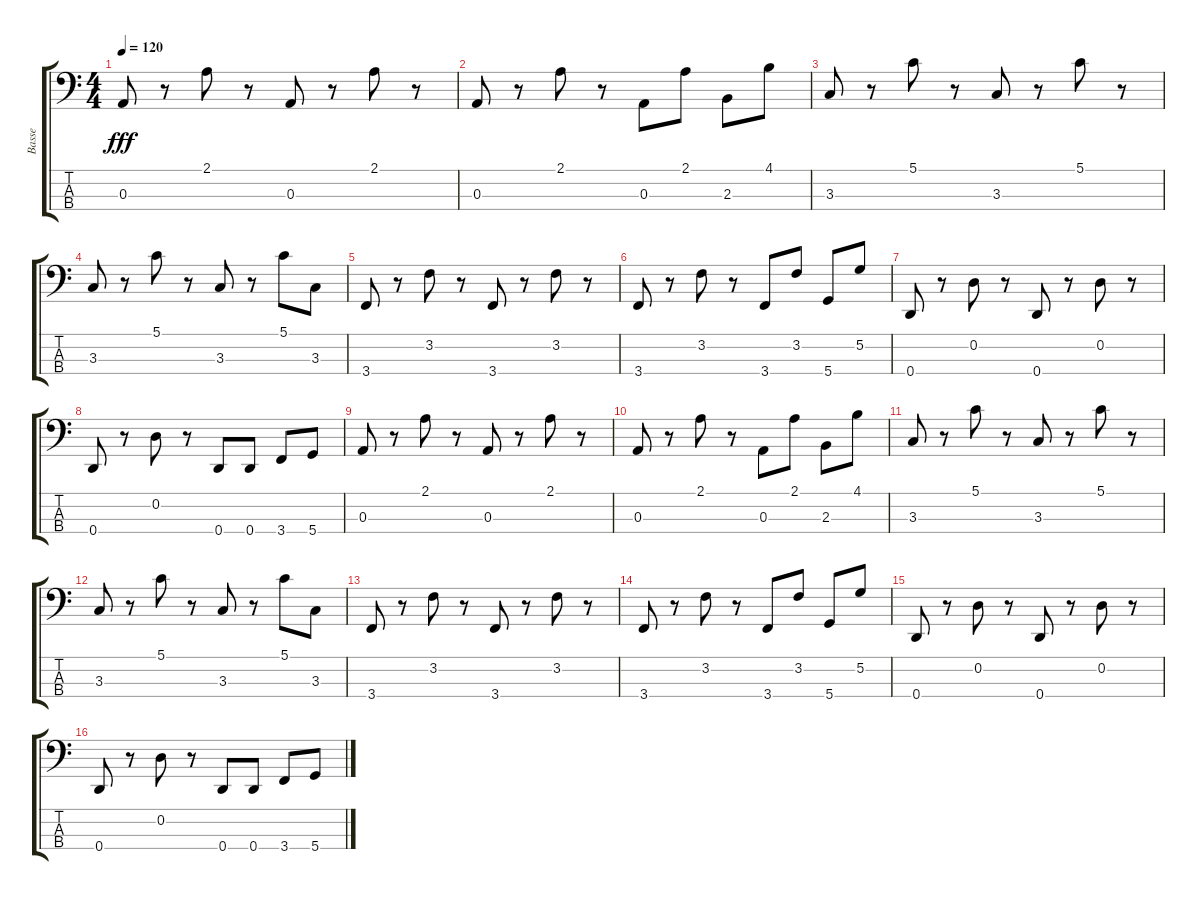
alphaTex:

\track ("Basse" "Basse") {instrument electricbassfinger}
\staff {score tabs}
\tuning (G2 D2 A1 D1) {hide}
\ts (4 4)
\tempo 120
\clef f4
\ks c
0.3.8{dy fff} r.8 2.1.8 r.8 0.3.8 r.8 2.1.8 r.8 |
0.3.8 r.8 2.1.8 r.8 0.3.8 2.1.8 2.3.8 4.1.8 |
3.3.8 r.8 5.1.8 r.8 3.3.8 r.8 5.1.8 r.8 |
3.3.8 r.8 5.1.8 r.8 3.3.8 r.8 5.1.8 3.3.8 |
3.4.8 r.8 3.2.8 r.8 3.4.8 r.8 3.2.8 r.8 |
3.4.8 r.8 3.2.8 r.8 3.4.8 3.2.8 5.4.8 5.2.8 |
0.4.8 r.8 0.2.8 r.8 0.4.8 r.8 0.2.8 r.8 |
0.4.8 r.8 0.2.8 r.8 0.4.8 0.4.8 3.4.8 5.4.8 |
0.3.8 r.8 2.1.8 r.8 0.3.8 r.8 2.1.8 r.8 |
0.3.8 r.8 2.1.8 r.8 0.3.8 2.1.8 2.3.8 4.1.8 |
3.3.8 r.8 5.1.8 r.8 3.3.8 r.8 5.1.8 r.8 |
3.3.8 r.8 5.1.8 r.8 3.3.8 r.8 5.1.8 3.3.8 |
3.4.8 r.8 3.2.8 r.8 3.4.8 r.8 3.2.8 r.8 |
3.4.8 r.8 3.2.8 r.8 3.4.8 3.2.8 5.4.8 5.2.8 |
0.4.8 r.8 0.2.8 r.8 0.4.8 r.8 0.2.8 r.8 |
0.4.8 r.8 0.2.8 r.8 0.4.8 0.4.8 3.4.8 5.4.8
